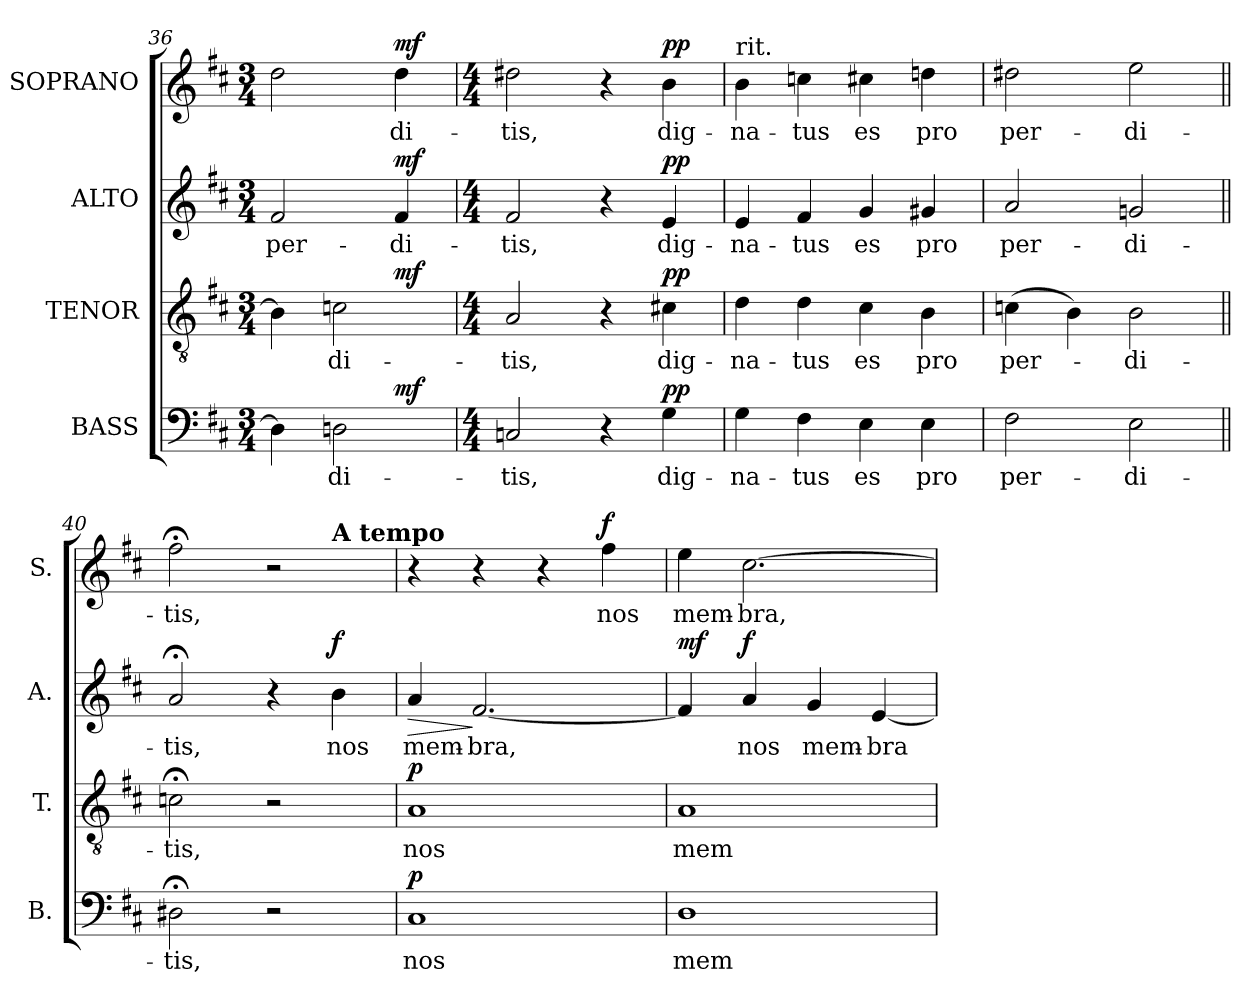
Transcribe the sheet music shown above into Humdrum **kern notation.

**kern	**text	**dynam	**kern	**text	**dynam	**kern	**text	**dynam	**kern	**text	**dynam
*part4	*part4	*part4	*part3	*part3	*part3	*part2	*part2	*part2	*part1	*part1	*part1
*staff4	*staff4	*staff4	*staff3	*staff3	*staff3	*staff2	*staff2	*staff2	*staff1	*staff1	*staff1
*I"BASS	*	*	*I"TENOR	*	*	*I"ALTO	*	*	*I"SOPRANO	*	*
*I'B.	*	*	*I'T.	*	*	*I'A.	*	*	*I'S.	*	*
*clefF4	*	*	*clefGv2	*	*	*clefG2	*	*	*clefG2	*	*
*	*	*	*ITrd7c12	*	*	*	*	*	*	*	*
*k[f#c#]	*	*	*k[f#c#]	*	*	*k[f#c#]	*	*	*k[f#c#]	*	*
*D:	*	*	*D:	*	*	*D:	*	*	*D:	*	*
*M3/4	*	*	*M3/4	*	*	*M3/4	*	*	*M3/4	*	*
=36	=36	=36	=36	=36	=36	=36	=36	=36	=36	=36	=36
!	!	!	!	!	!	!	!LO:LY:b:color=#000000	!	!	!	!
*^	*	*	*^	*	*	*	*	*	*	*	*
4D#i\]	2ryy	.	.	4BBi\]	2ryy	.	.	2f#i/	per-	.	2ddi\	.	.
!	!	!LO:LY:b:color=#000000	!	!	!	!	!	!	!	!	!	!	!
!	!	!	!	!	!	!LO:LY:b:color=#000000	!	!	!	!	!	!	!
2Dni\	.	-di-	.	2Cni\	.	-di-	.	.	.	.	.	.	.
!	!	!	!	!	!	!	!	!	!LO:LY:b:color=#000000	!	!	!	!
!	!	!	!	!	!	!	!	!	!	!	!	!LO:LY:b:color=#000000	!
.	4ryy	.	mf	.	4ryy	.	mf	4f#i/	-di-	mf	4ddi\	-di-	mf
*v	*v	*	*	*	*	*	*	*	*	*	*	*	*
*	*	*	*v	*v	*	*	*	*	*	*	*	*
=37	=37	=37	=37	=37	=37	=37	=37	=37	=37	=37	=37
*M4/4	*	*	*M4/4	*	*	*M4/4	*	*	*M4/4	*	*
*^	*	*	*^	*	*	*	*	*	*	*	*
!	!	!LO:LY:b:color=#000000	!	!	!	!	!	!	!	!	!	!	!
*v	*v	*	*	*	*	*	*	*	*	*	*	*	*
*	*	*	*v	*v	*	*	*	*	*	*	*	*
*^	*	*	*^	*	*	*	*	*	*	*	*
!	!	!	!	!	!	!LO:LY:b:color=#000000	!	!	!	!	!	!	!
*v	*v	*	*	*	*	*	*	*	*	*	*	*	*
*	*	*	*v	*v	*	*	*	*	*	*	*	*
*^	*	*	*^	*	*	*	*	*	*	*	*
!	!	!	!	!	!	!	!	!	!LO:LY:b:color=#000000	!	!	!	!
*v	*v	*	*	*	*	*	*	*	*	*	*	*	*
*	*	*	*v	*v	*	*	*	*	*	*	*	*
*^	*	*	*^	*	*	*	*	*	*	*	*
!	!	!	!	!	!	!	!	!	!	!	!	!LO:LY:b:color=#000000	!
*v	*v	*	*	*	*	*	*	*	*	*	*	*	*
*	*	*	*v	*v	*	*	*	*	*	*	*	*
2Cni/	-tis,	.	2AAi/	-tis,	.	2f#i/	-tis,	.	2dd#Xi\	-tis,	.
4r	.	.	4r	.	.	4r	.	.	4r	.	.
!	!LO:LY:b:color=#000000	!	!	!	!	!	!	!	!	!	!
!	!	!	!	!LO:LY:b:color=#000000	!	!	!	!	!	!	!
!	!	!	!	!	!	!	!LO:LY:b:color=#000000	!	!	!	!
!	!	!	!	!	!	!	!	!	!	!LO:LY:b:color=#000000	!
4Gi\	dig-	pp	4C#Xi\	dig-	pp	4ei/	dig-	pp	4bi\	dig-	pp
=38	=38	=38	=38	=38	=38	=38	=38	=38	=38	=38	=38
!	!LO:LY:b:color=#000000	!	!	!	!	!	!	!	!	!	!
!	!	!	!	!LO:LY:b:color=#000000	!	!	!	!	!	!	!
!	!	!	!	!	!	!	!LO:LY:b:color=#000000	!	!	!	!
!	!	!	!	!	!	!	!	!	!LO:TX:t=rit.	!	!
!	!	!	!	!	!	!	!	!	!	!LO:LY:b:color=#000000	!
4Gi\	-na-	.	4Di\	-na-	.	4ei/	-na-	.	4bi\	-na-	.
!	!LO:LY:b:color=#000000	!	!	!	!	!	!	!	!	!	!
!	!	!	!	!LO:LY:b:color=#000000	!	!	!	!	!	!	!
!	!	!	!	!	!	!	!LO:LY:b:color=#000000	!	!	!	!
!	!	!	!	!	!	!	!	!	!	!LO:LY:b:color=#000000	!
4F#i\	-tus	.	4Di\	-tus	.	4f#i/	-tus	.	4ccni\	-tus	.
!	!LO:LY:b:color=#000000	!	!	!	!	!	!	!	!	!	!
!	!	!	!	!LO:LY:b:color=#000000	!	!	!	!	!	!	!
!	!	!	!	!	!	!	!LO:LY:b:color=#000000	!	!	!	!
!	!	!	!	!	!	!	!	!	!	!LO:LY:b:color=#000000	!
4Ei\	es	.	4C#i\	es	.	4gi/	es	.	4cc#Xi\	es	.
!	!LO:LY:b:color=#000000	!	!	!	!	!	!	!	!	!	!
!	!	!	!	!LO:LY:b:color=#000000	!	!	!	!	!	!	!
!	!	!	!	!	!	!	!LO:LY:b:color=#000000	!	!	!	!
!	!	!	!	!	!	!	!	!	!	!LO:LY:b:color=#000000	!
4Ei\	pro	.	4BBi\	pro	.	4g#Xi/	pro	.	4ddni\	pro	.
=39	=39	=39	=39	=39	=39	=39	=39	=39	=39	=39	=39
!	!LO:LY:b:color=#000000	!	!	!	!	!	!	!	!	!	!
!	!	!	!	!LO:LY:b:color=#000000	!	!	!	!	!	!	!
!	!	!	!	!	!	!	!LO:LY:b:color=#000000	!	!	!	!
!	!	!	!	!	!	!	!	!	!	!LO:LY:b:color=#000000	!
2F#i\	per-	.	(4Cni\	per-	.	2ai/	per-	.	2dd#Xi\	per-	.
.	.	.	4BBi\)	.	.	.	.	.	.	.	.
!	!LO:LY:b:color=#000000	!	!	!	!	!	!	!	!	!	!
!	!	!	!	!LO:LY:b:color=#000000	!	!	!	!	!	!	!
!	!	!	!	!	!	!	!LO:LY:b:color=#000000	!	!	!	!
!	!	!	!	!	!	!	!	!	!	!LO:LY:b:color=#000000	!
2Ei\	-di-	.	2BBi\	-di-	.	2gni/	-di-	.	2eei\	-di-	.
=40||	=40||	=40||	=40||	=40||	=40||	=40||	=40||	=40||	=40||	=40||	=40||
!	!LO:LY:b:color=#000000	!	!	!	!	!	!	!	!	!	!
!	!	!	!	!LO:LY:b:color=#000000	!	!	!	!	!	!	!
!	!	!	!	!	!	!	!LO:LY:b:color=#000000	!	!	!	!
!	!	!	!	!	!	!	!	!	!	!LO:LY:b:color=#000000	!
*	*	*	*	*	*	*	*	*	*^	*	*
2D#X;i\	-tis,	.	2Cn;i\	-tis,	.	2a;i/	-tis,	.	2ff#;i\	2.ryy	-tis,	.
2r	.	.	2r	.	.	4r	.	.	2r	.	.	.
!	!	!	!	!	!	!	!	!	!	!LO:TX:a:B:t=A tempo	!	!
!	!	!	!	!	!	!	!LO:LY:b:color=#000000	!	!	!	!	!
.	.	.	.	.	.	4bi\	nos	f	.	4ryy	.	.
*	*	*	*	*	*	*	*	*	*v	*v	*	*
=41	=41	=41	=41	=41	=41	=41	=41	=41	=41	=41	=41
*	*	*	*	*	*	*	*	*	*^	*	*
!	!LO:LY:b:color=#000000	!	!	!	!	!	!	!	!	!	!	!
*	*	*	*	*	*	*	*	*	*v	*v	*	*
*	*	*	*	*	*	*	*	*	*^	*	*
!	!	!	!	!LO:LY:b:color=#000000	!	!	!	!	!	!	!	!
*	*	*	*	*	*	*	*	*	*v	*v	*	*
*	*	*	*	*	*	*	*	*	*^	*	*
!	!	!	!	!	!	!	!LO:LY:b:color=#000000	!LO:HP:b	!	!	!	!
*	*	*	*	*	*	*	*	*	*v	*v	*	*
1C#i	nos	p	1AAi	nos	p	4ai/	mem-	>	4r	.	.
!	!	!	!	!	!	!	!LO:LY:b:color=#000000	!	!	!	!
.	.	.	.	.	.	[<2.f#i/	-bra,	]	4r	.	.
.	.	.	.	.	.	.	.	.	4r	.	.
!	!	!	!	!	!	!	!	!	!	!LO:LY:b:color=#000000	!
.	.	.	.	.	.	.	.	.	4ff#i\	nos	f
!!LO:PB:g=z
=42	=42	=42	=42	=42	=42	=42	=42	=42	=42	=42	=42
!	!LO:LY:b:color=#000000	!	!	!	!	!	!	!	!	!	!
!	!	!	!	!LO:LY:b:color=#000000	!	!	!	!	!	!	!
!	!	!	!	!	!	!	!	!	!	!LO:LY:b:color=#000000	!
1Di	mem-	.	1AAi	mem-	.	4f#i/]	.	mf	4eei\	mem-	.
!	!	!	!	!	!	!	!LO:LY:b:color=#000000	!	!	!	!
!	!	!	!	!	!	!	!	!	!	!LO:LY:b:color=#000000	!
.	.	.	.	.	.	4ai/	nos	f	[>2.cc#i\	-bra,	.
!	!	!	!	!	!	!	!LO:LY:b:color=#000000	!	!	!	!
.	.	.	.	.	.	4gi/	mem-	.	.	.	.
!	!	!	!	!	!	!	!LO:LY:b:color=#000000	!	!	!	!
.	.	.	.	.	.	[<4ei/	-bra	.	.	.	.
=	=	=	=	=	=	=	=	=	=	=	=
*-	*-	*-	*-	*-	*-	*-	*-	*-	*-	*-	*-
